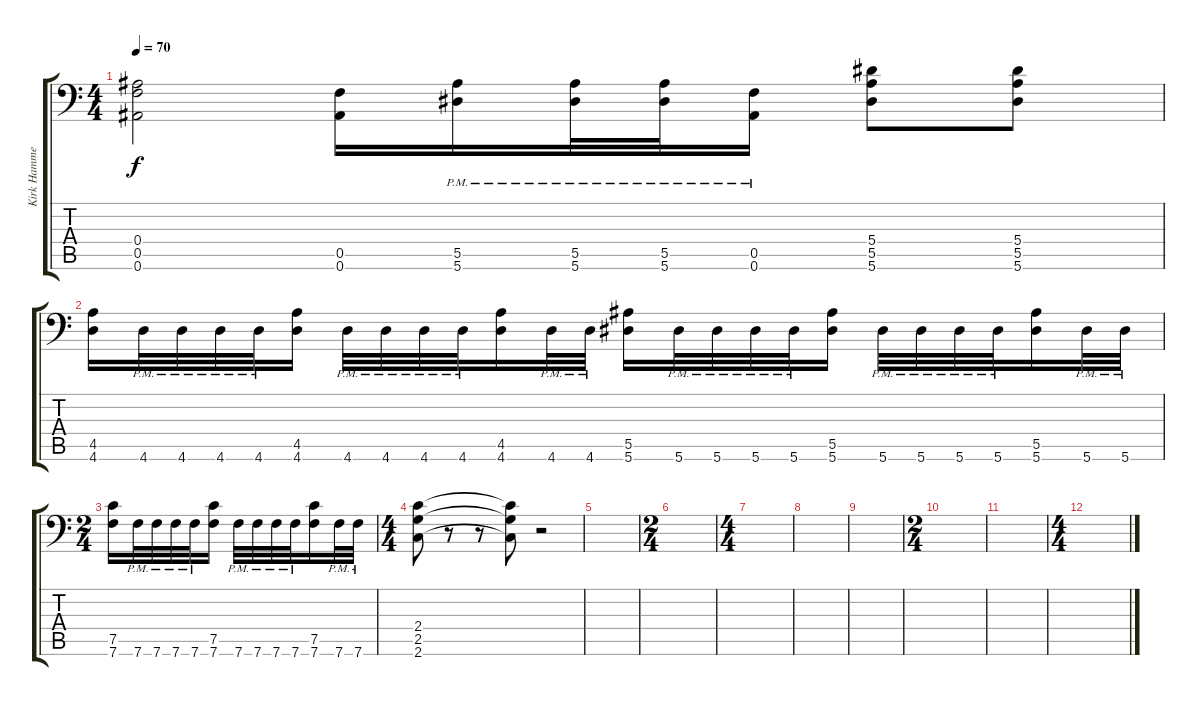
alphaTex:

\track ("Kirk Hammett" "Kirk Hamme") {instrument overdrivenguitar}
\staff {score tabs}
\tuning (C4 G3 Eb3 Bb2 F2 Bb1) {hide}
\ts (4 4)
\tempo 70
\clef f4
\ks c
(0.4 0.5 0.6).2{dy f} (0.5 0.6).16 (5.5{pm} 5.6{pm}).16 (5.5{pm} 5.6{pm}).32 (5.5{pm} 5.6{pm}).32 (0.5{pm} 0.6{pm}).16 (5.4 5.5 5.6).8 (5.4 5.5 5.6).8 |
(4.5 4.6).16 4.6{pm}.32 4.6{pm}.32 4.6{pm}.32 4.6{pm}.32 (4.5 4.6).16 4.6{pm}.32 4.6{pm}.32 4.6{pm}.32 4.6{pm}.32 (4.5 4.6).16 4.6{pm}.32 4.6{pm}.32 (5.5 5.6).16 5.6{pm}.32 5.6{pm}.32 5.6{pm}.32 5.6{pm}.32 (5.5 5.6).16 5.6{pm}.32 5.6{pm}.32 5.6{pm}.32 5.6{pm}.32 (5.5 5.6).16 5.6{pm}.32 5.6{pm}.32 |
\ts (2 4)
(7.5 7.6).16 7.6{pm}.32 7.6{pm}.32 7.6{pm}.32 7.6{pm}.32 (7.5 7.6).16 7.6{pm}.32 7.6{pm}.32 7.6{pm}.32 7.6{pm}.32 (7.5 7.6).16 7.6{pm}.32 7.6{pm}.32 |
\ts (4 4)
(2.4 2.5 2.6).8{volume 11} r.8{volume 9} r.8{volume 7} (2.4{t} 2.5{t} 2.6{t}).8{volume 4} r.2 |
|
\ts (2 4)
|
\ts (4 4)
|
|
|
\ts (2 4)
|
|
\ts (4 4)
